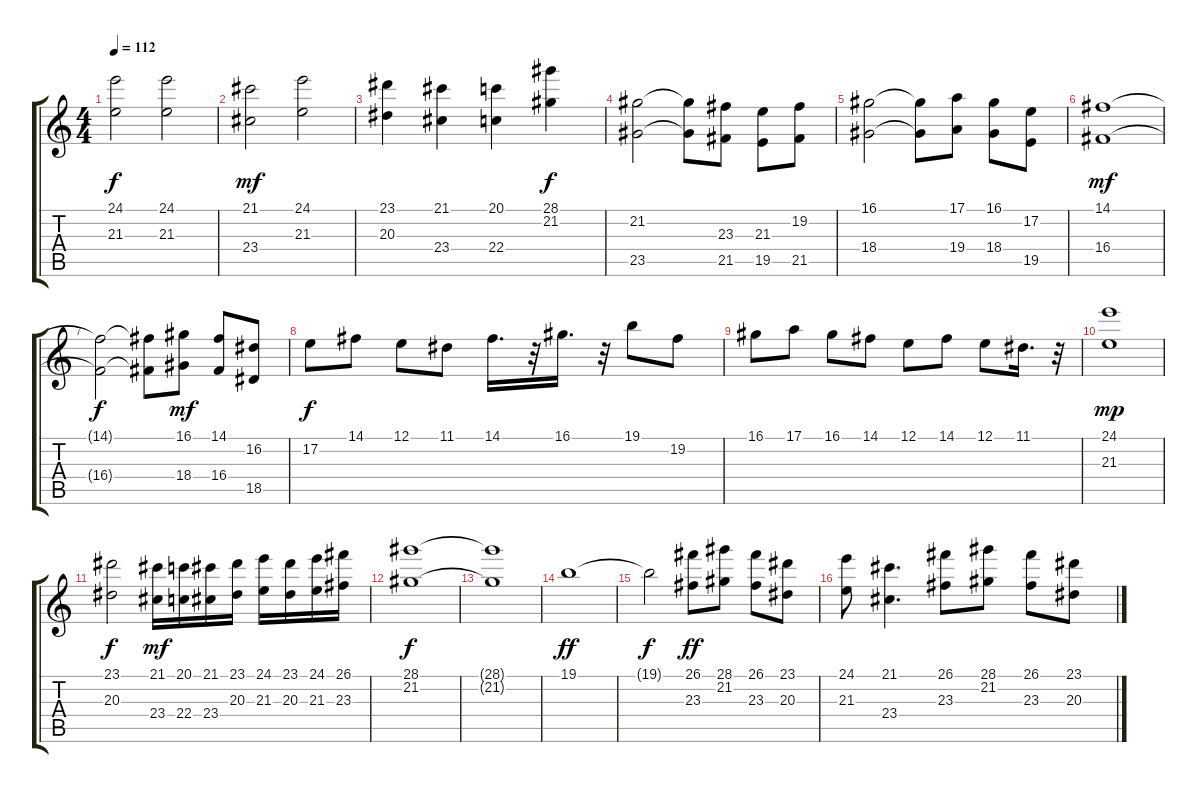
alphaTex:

\track "" {instrument stringensemble2}
\staff {score tabs}
\tuning (E4 B3 G3 D3 A2 E2) {hide}
\ts (4 4)
\tempo 112
\clef g2
\ks c
(24.1{t} 21.3{t}).2{dy f} (24.1 21.3).2 |
(21.1 23.4).2{dy mf} (24.1 21.3).2 |
(23.1 20.3).4 (21.1 23.4).4 (20.1 22.4).4 (28.1 21.2).4{dy f} |
(21.2 23.5).2 (21.2{t} 23.5{t}).8 (23.3 21.5).8 (21.3 19.5).8 (19.2 21.5).8 |
(16.1 18.4).2 (16.1{t} 18.4{t}).8 (17.1 19.4).8 (16.1 18.4).8 (17.2 19.5).8 |
(14.1 16.4).1{dy mf} |
(14.1{t} 16.4{t}).2{dy f} (14.1{t} 16.4{t}).8 (16.1 18.4).8{dy mf} (14.1 16.4).8 (16.2 18.5).8 |
17.2.8{dy f} 14.1.8 12.1.8 11.1.8 14.1.16{d} r.32 16.1.16{d} r.32 19.1.8 19.2.8 |
16.1.8 17.1.8 16.1.8 14.1.8 12.1.8 14.1.8 12.1.8 11.1.16{d} r.32 |
(24.1 21.3).1{dy mp} |
(23.1 20.3).2{dy f} (21.1 23.4).16{dy mf} (20.1 22.4).16 (21.1 23.4).16 (23.1 20.3).16 (24.1 21.3).16 (23.1 20.3).16 (24.1 21.3).16 (26.1 23.3).16 |
(28.1 21.2).1{dy f} |
(28.1{t} 21.2{t}).1 |
19.1.1{dy ff} |
19.1{t}.2{dy f} (26.1 23.3).8{dy ff} (28.1 21.2).8 (26.1 23.3).8 (23.1 20.3).8 |
(24.1 21.3).8 (21.1 23.4).4{d} (26.1 23.3).8 (28.1 21.2).8 (26.1 23.3).8 (23.1 20.3).8
